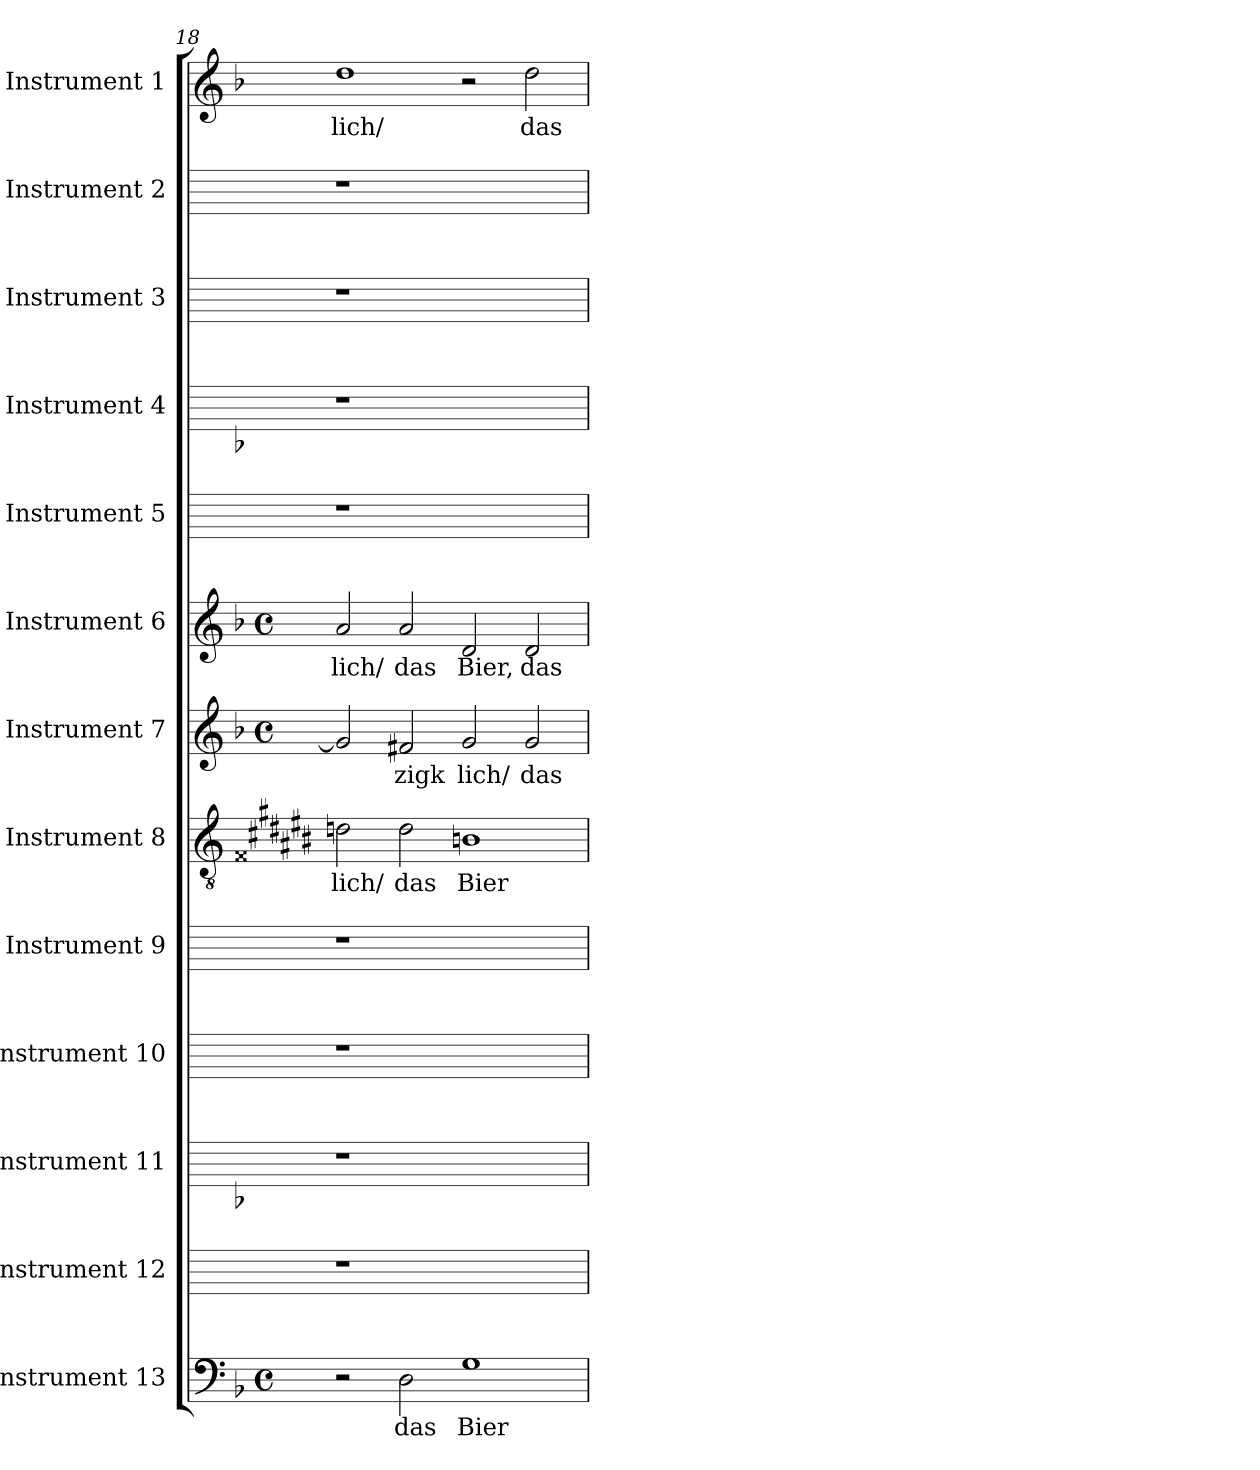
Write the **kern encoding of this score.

**kern	**text	**kern	**kern	**kern	**kern	**kern	**text	**kern	**text	**kern	**text	**kern	**kern	**kern	**kern	**kern	**text
*part13	*part13	*part12	*part11	*part10	*part9	*part8	*part8	*part7	*part7	*part6	*part6	*part5	*part4	*part3	*part2	*part1	*part1
*staff13	*staff13	*staff12	*staff11	*staff10	*staff9	*staff8	*staff8	*staff7	*staff7	*staff6	*staff6	*staff5	*staff4	*staff3	*staff2	*staff1	*staff1
*I"Instrument 13	*	*I"Instrument 12	*I"Instrument 11	*I"Instrument 10	*I"Instrument 9	*I"Instrument 8	*	*I"Instrument 7	*	*I"Instrument 6	*	*I"Instrument 5	*I"Instrument 4	*I"Instrument 3	*I"Instrument 2	*I"Instrument 1	*
*clefF4	*	*	*	*	*	*clefGv2	*	*clefG2	*	*clefG2	*	*	*	*	*	*clefG2	*
*ITrd-3c-5	*	*ITrd-2c-3	*ITrd1c2	*ITrd-2c-3	*ITrd-2c-3	*ITrd-2c-3	*	*ITrd-3c-5	*	*	*	*ITrd-2c-3	*ITrd1c2	*ITrd-2c-3	*ITrd-2c-3	*ITrd1c2	*
*k[b-e-]	*	*	*k[b-e-a-]	*	*	*k[f##c#g#d#a#e#b#]	*	*k[b-e-]	*	*k[b-]	*	*	*k[b-e-a-]	*	*	*k[b-e-a-]	*
*B-:	*	*	*E-:	*	*	*G#:	*	*B-:	*	*F:	*	*	*E-:	*	*	*E-:	*
*M4/4	*	*	*	*	*	*	*	*M4/4	*	*M4/4	*	*	*	*	*	*	*
*met(c)	*	*	*	*	*	*	*	*met(c)	*	*met(c)	*	*	*	*	*	*	*
=18	=18	=18	=18	=18	=18	=18	=18	=18	=18	=18	=18	=18	=18	=18	=18	=18	=18
!	!	!	!	!	!	!	!LO:LY:b:cj	!	!	!	!LO:LY:b:cj	!	!	!	!	!	!LO:LY:b:cj
2r	.	1r	1r	1r	1r	2f\	-lich/	2cc/]	.	2a/	lich/	1r	1r	1r	1r	1cc	lich/
!	!LO:LY:b:cj	!	!	!	!	!	!LO:LY:b:cj	!	!LO:LY:b:cj	!	!LO:LY:b:cj	!	!	!	!	!	!
2G\	das	.	.	.	.	2f\	das	2bn/	zigk	2a/	das	.	.	.	.	.	.
!	!LO:LY:b:cj	!	!	!	!	!	!LO:LY:b:cj	!	!LO:LY:b:cj	!	!LO:LY:b:cj	!	!	!	!	!	!
1c	Bier	1ryy	1ryy	1ryy	1ryy	1dn	Bier	2cc/	lich/	2d/	Bier,	1ryy	1ryy	1ryy	1ryy	2r	.
!	!	!	!	!	!	!	!	!	!LO:LY:b:cj	!	!LO:LY:b:cj	!	!	!	!	!	!LO:LY:b:cj
.	.	.	.	.	.	.	.	2cc/	das	2d/	das	.	.	.	.	2cc\	das
=	=	=	=	=	=	=	=	=	=	=	=	=	=	=	=	=	=
*-	*-	*-	*-	*-	*-	*-	*-	*-	*-	*-	*-	*-	*-	*-	*-	*-	*-
